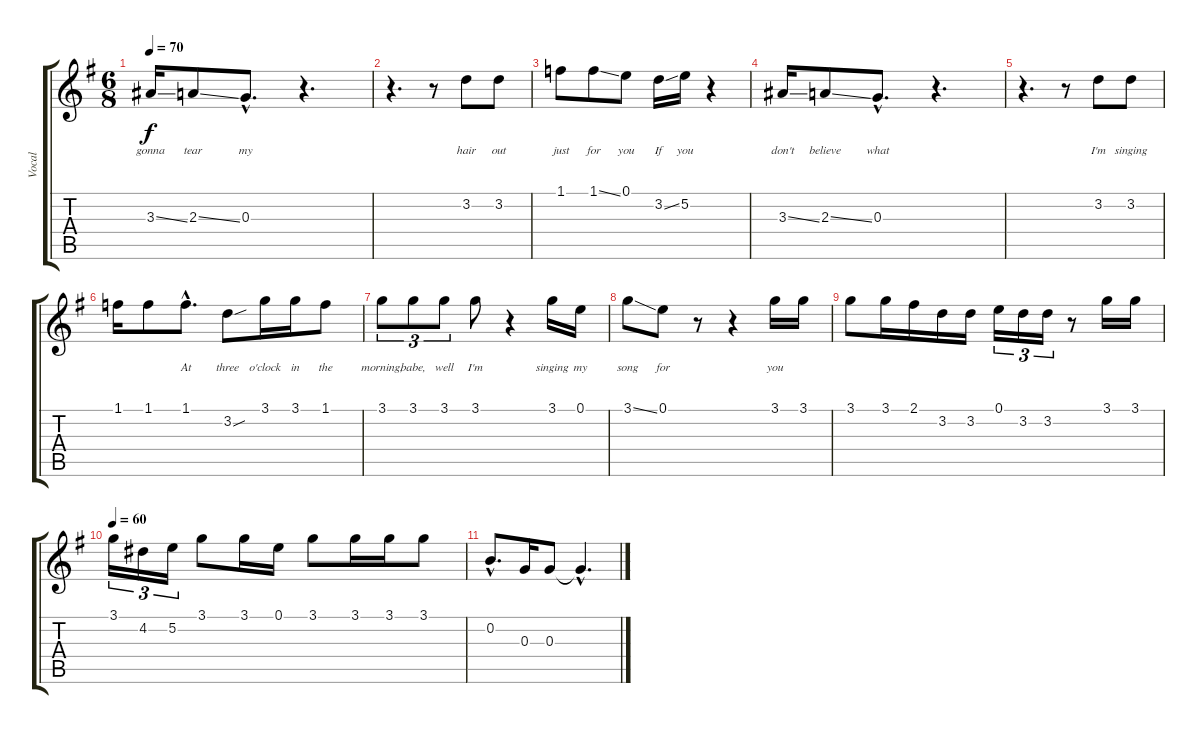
\track ("Vocal" "Vocal") {instrument clarinet}
\staff {score tabs}
\tuning (E5 B4 G4 D4 A3 E3) {hide}
\ts (6 8)
\tempo 70
\clef g2
\ks g
3.3{ss}.16{lyrics (0 "gonna") lyrics (1 "") lyrics (2 "") lyrics (3 "") lyrics (4 "") dy f} 2.3{ss}.8{lyrics (0 "tear") lyrics (1 "") lyrics (2 "") lyrics (3 "") lyrics (4 "")} 0.3{hac}.8{d lyrics (0 "my") lyrics (1 "") lyrics (2 "") lyrics (3 "") lyrics (4 "")} r.4{d} |
r.4{d} r.8 3.2.8{lyrics (0 "hair") lyrics (1 "") lyrics (2 "") lyrics (3 "") lyrics (4 "")} 3.2.8{lyrics (0 "out") lyrics (1 "") lyrics (2 "") lyrics (3 "") lyrics (4 "")} |
1.1.8{lyrics (0 "just") lyrics (1 "") lyrics (2 "") lyrics (3 "") lyrics (4 "")} 1.1{ss}.8{lyrics (0 "for") lyrics (1 "") lyrics (2 "") lyrics (3 "") lyrics (4 "")} 0.1.8{lyrics (0 "you") lyrics (1 "") lyrics (2 "") lyrics (3 "") lyrics (4 "")} 3.2{ss}.16{lyrics (0 "If") lyrics (1 "") lyrics (2 "") lyrics (3 "") lyrics (4 "")} 5.2.16{lyrics (0 "you") lyrics (1 "") lyrics (2 "") lyrics (3 "") lyrics (4 "")} r.4 |
3.3{ss}.16{lyrics (0 "don't") lyrics (1 "") lyrics (2 "") lyrics (3 "") lyrics (4 "")} 2.3{ss}.8{lyrics (0 "believe") lyrics (1 "") lyrics (2 "") lyrics (3 "") lyrics (4 "")} 0.3{hac}.8{d lyrics (0 "what") lyrics (1 "") lyrics (2 "") lyrics (3 "") lyrics (4 "")} r.4{d} |
r.4{d} r.8 3.2.8{lyrics (0 "I'm") lyrics (1 "") lyrics (2 "") lyrics (3 "") lyrics (4 "")} 3.2.8{lyrics (0 "singing") lyrics (1 "") lyrics (2 "") lyrics (3 "") lyrics (4 "")} |
1.1.16{lyrics (0 "") lyrics (1 "") lyrics (2 "") lyrics (3 "") lyrics (4 "")} 1.1.8{lyrics (0 "") lyrics (1 "") lyrics (2 "") lyrics (3 "") lyrics (4 "")} 1.1{hac}.8{d lyrics (0 "At") lyrics (1 "") lyrics (2 "") lyrics (3 "") lyrics (4 "")} 3.2{sou}.8{lyrics (0 "three") lyrics (1 "") lyrics (2 "") lyrics (3 "") lyrics (4 "")} 3.1.16{lyrics (0 "o'clock") lyrics (1 "") lyrics (2 "") lyrics (3 "") lyrics (4 "")} 3.1.16{lyrics (0 "in") lyrics (1 "") lyrics (2 "") lyrics (3 "") lyrics (4 "")} 1.1.8{lyrics (0 "the") lyrics (1 "") lyrics (2 "") lyrics (3 "") lyrics (4 "")} |
3.1.8{tu (3 2) lyrics (0 "morning,") lyrics (1 "") lyrics (2 "") lyrics (3 "") lyrics (4 "")} 3.1.8{tu (3 2) lyrics (0 "babe,") lyrics (1 "") lyrics (2 "") lyrics (3 "") lyrics (4 "")} 3.1.8{tu (3 2) lyrics (0 "well") lyrics (1 "") lyrics (2 "") lyrics (3 "") lyrics (4 "")} 3.1.8{lyrics (0 "I'm") lyrics (1 "") lyrics (2 "") lyrics (3 "") lyrics (4 "")} r.4 3.1.16{lyrics (0 "singing") lyrics (1 "") lyrics (2 "") lyrics (3 "") lyrics (4 "")} 0.1.16{lyrics (0 "my") lyrics (1 "") lyrics (2 "") lyrics (3 "") lyrics (4 "")} |
3.1{ss}.8{lyrics (0 "song") lyrics (1 "") lyrics (2 "") lyrics (3 "") lyrics (4 "")} 0.1.8{lyrics (0 "for") lyrics (1 "") lyrics (2 "") lyrics (3 "") lyrics (4 "")} r.8 r.4 3.1.16{lyrics (0 "you") lyrics (1 "") lyrics (2 "") lyrics (3 "") lyrics (4 "")} 3.1.16 |
3.1.8 3.1.16 2.1.16 3.2.16 3.2.16 0.1.16{tu (3 2)} 3.2.16{tu (3 2)} 3.2.16{tu (3 2)} r.8 3.1.16 3.1.16 |
\tempo 60
3.1.16{tu (3 2)} 4.2.16{tu (3 2)} 5.2.16{tu (3 2)} 3.1.8 3.1.16 0.1.16 3.1.8 3.1.16 3.1.16 3.1.8 |
0.2{hac}.8{d} 0.3.16 0.3.8 0.3{hac t}.4{d}
